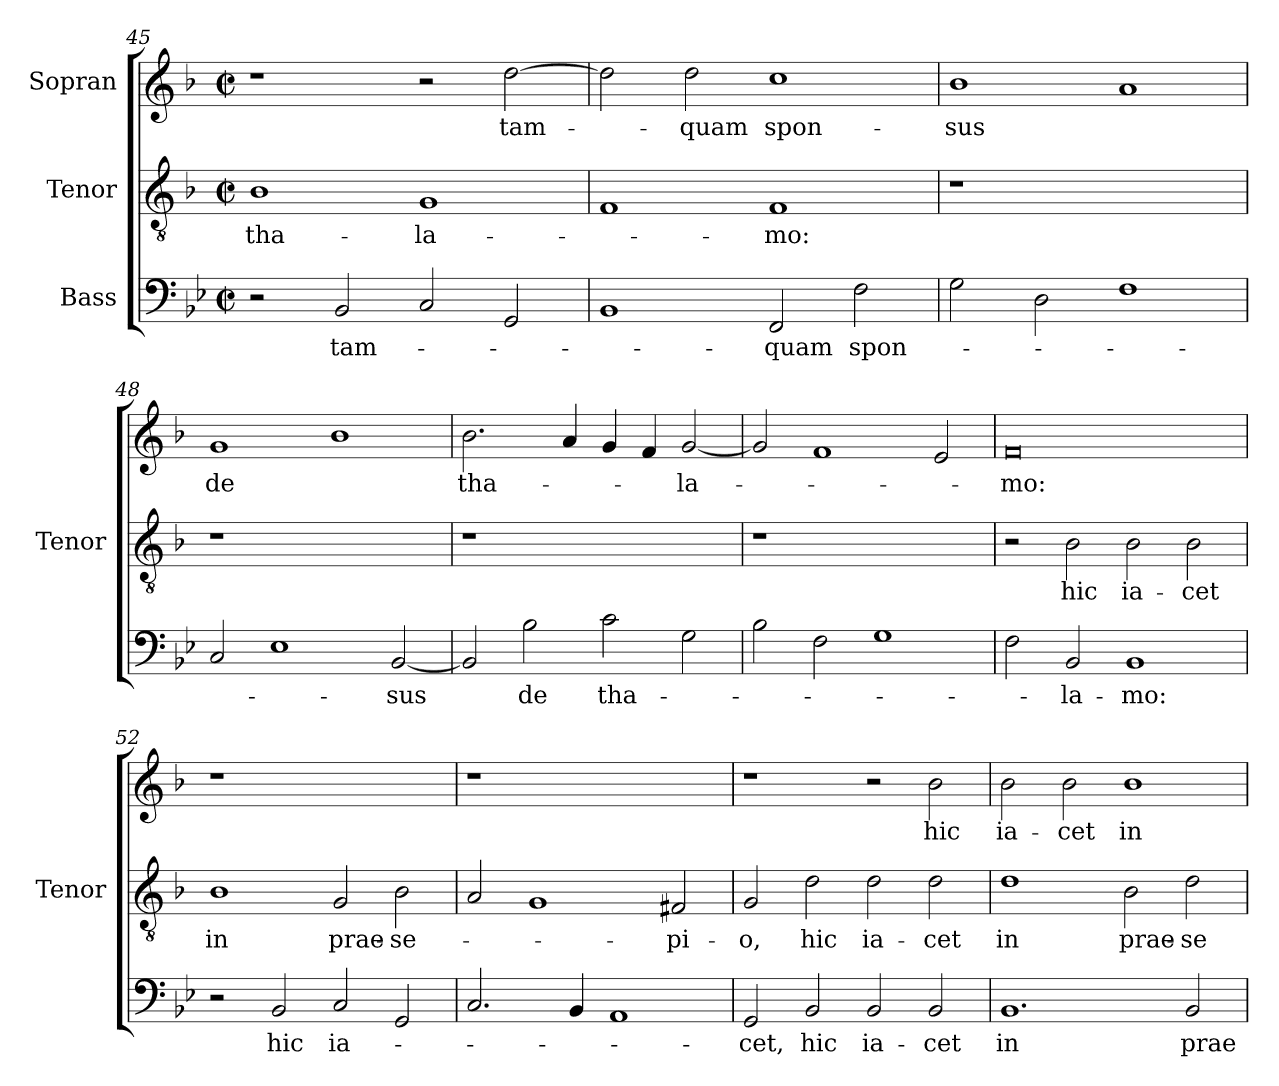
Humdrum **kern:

**kern	**text	**kern	**text	**kern	**text
*part3	*part3	*part2	*part2	*part1	*part1
*staff3	*staff3	*staff2	*staff2	*staff1	*staff1
*I"Bass	*	*I"Tenor	*	*I"Sopran	*
*	*	*I'Tenor	*	*	*
!!LO:LB:g=z
*clefF4	*	*clefGv2	*	*clefG2	*
*	*	*ITrd7c12	*	*	*
*k[b-e-]	*	*k[b-]	*	*k[b-]	*
*B-:	*	*F:	*	*F:	*
*M2/2	*	*M2/2	*	*M2/2	*
*met(c|)	*	*met(c|)	*	*met(c|)	*
=45	=45	=45	=45	=45	=45
!	!	!	!LO:LY:b:color=#000000	!	!
2r	.	1BB-i	tha-	1r	.
!	!LO:LY:b:color=#000000	!	!	!	!
2BB-i/	tam-	.	.	.	.
!	!	!	!LO:LY:b:color=#000000	!	!
2Ci/	.	1GGi	-la-	2r	.
!	!	!	!	!	!LO:LY:b:color=#000000
2GGi/	.	.	.	[>2ddi\	tam-
=46	=46	=46	=46	=46	=46
1BB-i	.	1FFi	.	2ddi\]	.
!	!	!	!	!	!LO:LY:b:color=#000000
.	.	.	.	2ddi\	-quam
!	!LO:LY:b:color=#000000	!	!	!	!
!	!	!	!LO:LY:b:color=#000000	!	!
!	!	!	!	!	!LO:LY:b:color=#000000
2FFi/	-quam	1FFi	-mo:	1cci	spon-
!	!LO:LY:b:color=#000000	!	!	!	!
2Fi\	spon-	.	.	.	.
=47	=47	=47	=47	=47	=47
!	!	!LO:N:vis=1	!	!	!
!	!	!	!	!	!LO:LY:b:color=#000000
2Gi\	.	1r	.	1b-i	-sus
2Di\	.	.	.	.	.
1Fi	.	1ryy	.	1ai	.
=48	=48	=48	=48	=48	=48
!	!	!LO:N:vis=1	!	!	!
!	!	!	!	!	!LO:LY:b:color=#000000
2Ci/	.	1r	.	1gi	de
1E-i	.	.	.	.	.
.	.	1ryy	.	1b-i	.
!	!LO:LY:b:color=#000000	!	!	!	!
[<2BB-i/	-sus	.	.	.	.
=49	=49	=49	=49	=49	=49
!	!	!LO:N:vis=1	!	!	!
!	!	!	!	!	!LO:LY:b:color=#000000
2BB-i/]	.	1r	.	2.b-i\	tha-
!	!LO:LY:b:color=#000000	!	!	!	!
2B-i\	de	.	.	.	.
.	.	.	.	4ai/	.
!	!LO:LY:b:color=#000000	!	!	!	!
2ci\	tha-	1ryy	.	4gi/	.
.	.	.	.	4fi/	.
!	!	!	!	!	!LO:LY:b:color=#000000
2Gi\	.	.	.	[<2gi/	-la-
=50	=50	=50	=50	=50	=50
!	!	!LO:N:vis=1	!	!	!
2B-i\	.	1r	.	2gi/]	.
2Fi\	.	.	.	1fi	.
1Gi	.	1ryy	.	.	.
.	.	.	.	2ei/	.
=51	=51	=51	=51	=51	=51
!	!	!	!	!	!LO:LY:b:color=#000000
2Fi\	.	2r	.	0fi	-mo:
!	!LO:LY:b:color=#000000	!	!	!	!
!	!	!	!LO:LY:b:color=#000000	!	!
2BB-i/	-la-	2BB-i\	hic	.	.
!	!LO:LY:b:color=#000000	!	!	!	!
!	!	!	!LO:LY:b:color=#000000	!	!
1BB-i	-mo:	2BB-i\	ia-	.	.
!	!	!	!LO:LY:b:color=#000000	!	!
.	.	2BB-i\	-cet	.	.
!!LO:LB:g=z
=52	=52	=52	=52	=52	=52
!	!	!	!LO:LY:b:color=#000000	!LO:N:vis=1	!
2r	.	1BB-i	in	1r	.
!	!LO:LY:b:color=#000000	!	!	!	!
2BB-i/	hic	.	.	.	.
!	!LO:LY:b:color=#000000	!	!	!	!
!	!	!	!LO:LY:b:color=#000000	!	!
2Ci/	ia-	2GGi/	prae-	1ryy	.
!	!	!	!LO:LY:b:color=#000000	!	!
2GGi/	.	2BB-i\	-se-	.	.
=53	=53	=53	=53	=53	=53
!	!	!	!	!LO:N:vis=1	!
2.Ci/	.	2AAi/	.	1r	.
.	.	1GGi	.	.	.
4BB-i/	.	.	.	.	.
1AAi	.	.	.	1ryy	.
!	!	!	!LO:LY:b:color=#000000	!	!
.	.	2FF#Xi/	-pi-	.	.
=54	=54	=54	=54	=54	=54
!	!LO:LY:b:color=#000000	!	!	!	!
!	!	!	!LO:LY:b:color=#000000	!	!
2GGi/	-cet,	2GGi/	-o,	1r	.
!	!LO:LY:b:color=#000000	!	!	!	!
!	!	!	!LO:LY:b:color=#000000	!	!
2BB-i/	hic	2Di\	hic	.	.
!	!LO:LY:b:color=#000000	!	!	!	!
!	!	!	!LO:LY:b:color=#000000	!	!
2BB-i/	ia-	2Di\	ia-	2r	.
!	!LO:LY:b:color=#000000	!	!	!	!
!	!	!	!LO:LY:b:color=#000000	!	!
!	!	!	!	!	!LO:LY:b:color=#000000
2BB-i/	-cet	2Di\	-cet	2b-i\	hic
=55	=55	=55	=55	=55	=55
!	!LO:LY:b:color=#000000	!	!	!	!
!	!	!	!LO:LY:b:color=#000000	!	!
!	!	!	!	!	!LO:LY:b:color=#000000
1.BB-i	in	1Di	in	2b-i\	ia-
!	!	!	!	!	!LO:LY:b:color=#000000
.	.	.	.	2b-i\	-cet
!	!	!	!LO:LY:b:color=#000000	!	!
!	!	!	!	!	!LO:LY:b:color=#000000
.	.	2BB-i\	prae-	1b-i	in
!	!LO:LY:b:color=#000000	!	!	!	!
!	!	!	!LO:LY:b:color=#000000	!	!
2BB-i/	prae-	2Di\	-se-	.	.
=	=	=	=	=	=
*-	*-	*-	*-	*-	*-
